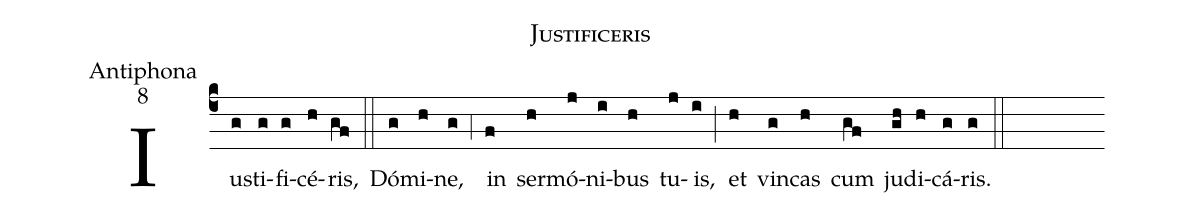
name:Justificeris;
office-part:Antiphona;
mode:8;
%%
(c4) Iu(g)sti(g)fi(g)cé(h)ris,(gf) (::)
Dó(g)mi(h)ne,(g) (,4) in(f) ser(h)mó(j)ni(i)bus(h) tu(j)is,(i) (;) et(h) vin(g)cas(h) cum(gf) ju(gh)di(h)cá(g)ris.(g) (::)
